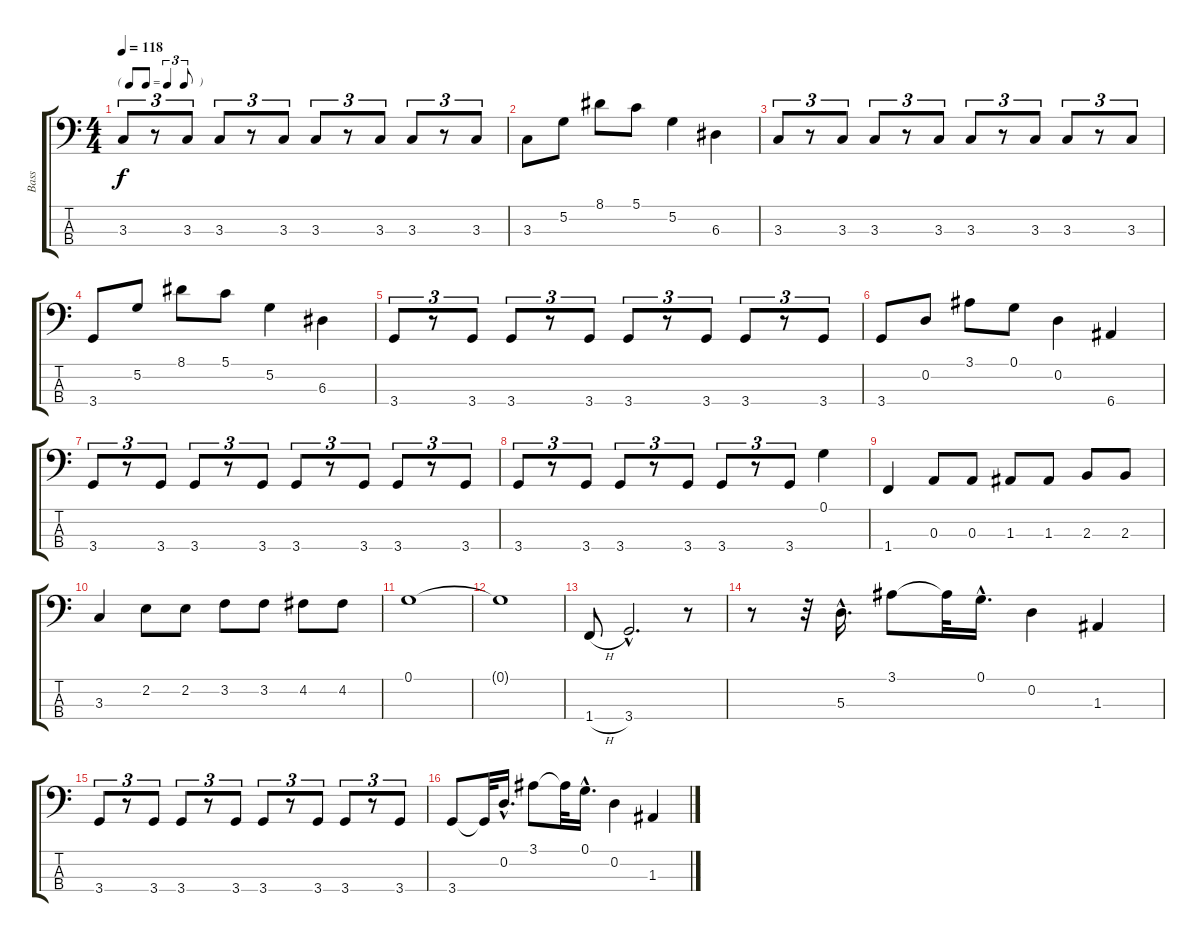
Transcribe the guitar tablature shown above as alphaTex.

\track ("Bass" "Bass") {instrument electricbassfinger}
\staff {score tabs}
\tuning (G2 D2 A1 E1) {hide}
\ts (4 4)
\tf triplet8th
\tempo 118
\clef f4
\ks c
3.3.8{tu (3 2) dy f} r.8{tu (3 2)} 3.3.8{tu (3 2)} 3.3.8{tu (3 2)} r.8{tu (3 2)} 3.3.8{tu (3 2)} 3.3.8{tu (3 2)} r.8{tu (3 2)} 3.3.8{tu (3 2)} 3.3.8{tu (3 2)} r.8{tu (3 2)} 3.3.8{tu (3 2)} |
3.3.8 5.2.8 8.1.8 5.1.8 5.2.4 6.3.4 |
3.3.8{tu (3 2)} r.8{tu (3 2)} 3.3.8{tu (3 2)} 3.3.8{tu (3 2)} r.8{tu (3 2)} 3.3.8{tu (3 2)} 3.3.8{tu (3 2)} r.8{tu (3 2)} 3.3.8{tu (3 2)} 3.3.8{tu (3 2)} r.8{tu (3 2)} 3.3.8{tu (3 2)} |
3.4.8 5.2.8 8.1.8 5.1.8 5.2.4 6.3.4 |
3.4.8{tu (3 2)} r.8{tu (3 2)} 3.4.8{tu (3 2)} 3.4.8{tu (3 2)} r.8{tu (3 2)} 3.4.8{tu (3 2)} 3.4.8{tu (3 2)} r.8{tu (3 2)} 3.4.8{tu (3 2)} 3.4.8{tu (3 2)} r.8{tu (3 2)} 3.4.8{tu (3 2)} |
3.4.8 0.2.8 3.1.8 0.1.8 0.2.4 6.4.4 |
3.4.8{tu (3 2)} r.8{tu (3 2)} 3.4.8{tu (3 2)} 3.4.8{tu (3 2)} r.8{tu (3 2)} 3.4.8{tu (3 2)} 3.4.8{tu (3 2)} r.8{tu (3 2)} 3.4.8{tu (3 2)} 3.4.8{tu (3 2)} r.8{tu (3 2)} 3.4.8{tu (3 2)} |
3.4.8{tu (3 2)} r.8{tu (3 2)} 3.4.8{tu (3 2)} 3.4.8{tu (3 2)} r.8{tu (3 2)} 3.4.8{tu (3 2)} 3.4.8{tu (3 2)} r.8{tu (3 2)} 3.4.8{tu (3 2)} 0.1.4 |
1.4.4 0.3.8 0.3.8 1.3.8 1.3.8 2.3.8 2.3.8 |
3.3.4 2.2.8 2.2.8 3.2.8 3.2.8 4.2.8 4.2.8 |
0.1.1 |
0.1{t}.1 |
1.4{h}.8 3.4{hac}.2{d} r.8 |
r.8 r.32 5.3{hac}.16{d} 3.1.8 3.1{t}.32 0.1{hac}.16{d} 0.2.4 1.3.4 |
3.4.8{tu (3 2)} r.8{tu (3 2)} 3.4.8{tu (3 2)} 3.4.8{tu (3 2)} r.8{tu (3 2)} 3.4.8{tu (3 2)} 3.4.8{tu (3 2)} r.8{tu (3 2)} 3.4.8{tu (3 2)} 3.4.8{tu (3 2)} r.8{tu (3 2)} 3.4.8{tu (3 2)} |
3.4.8 3.4{t}.32 0.2{hac}.16{d} 3.1.8 3.1{t}.32 0.1{hac}.16{d} 0.2.4 1.3.4
